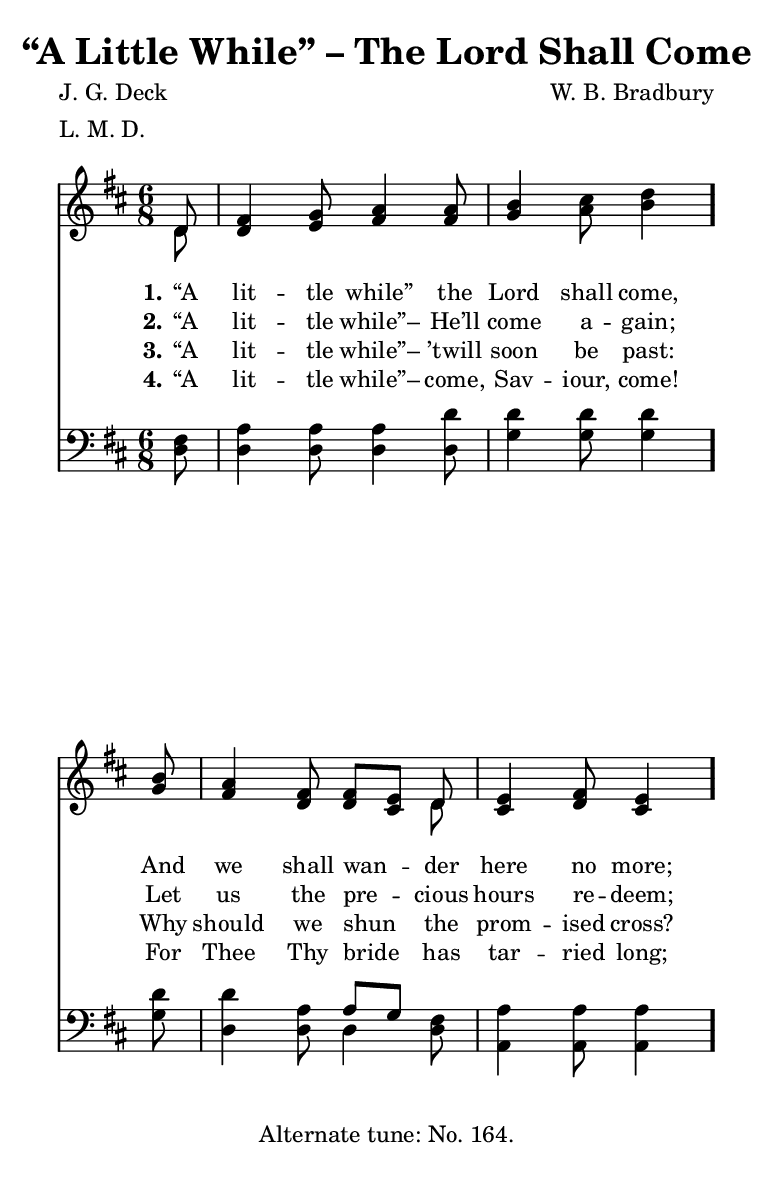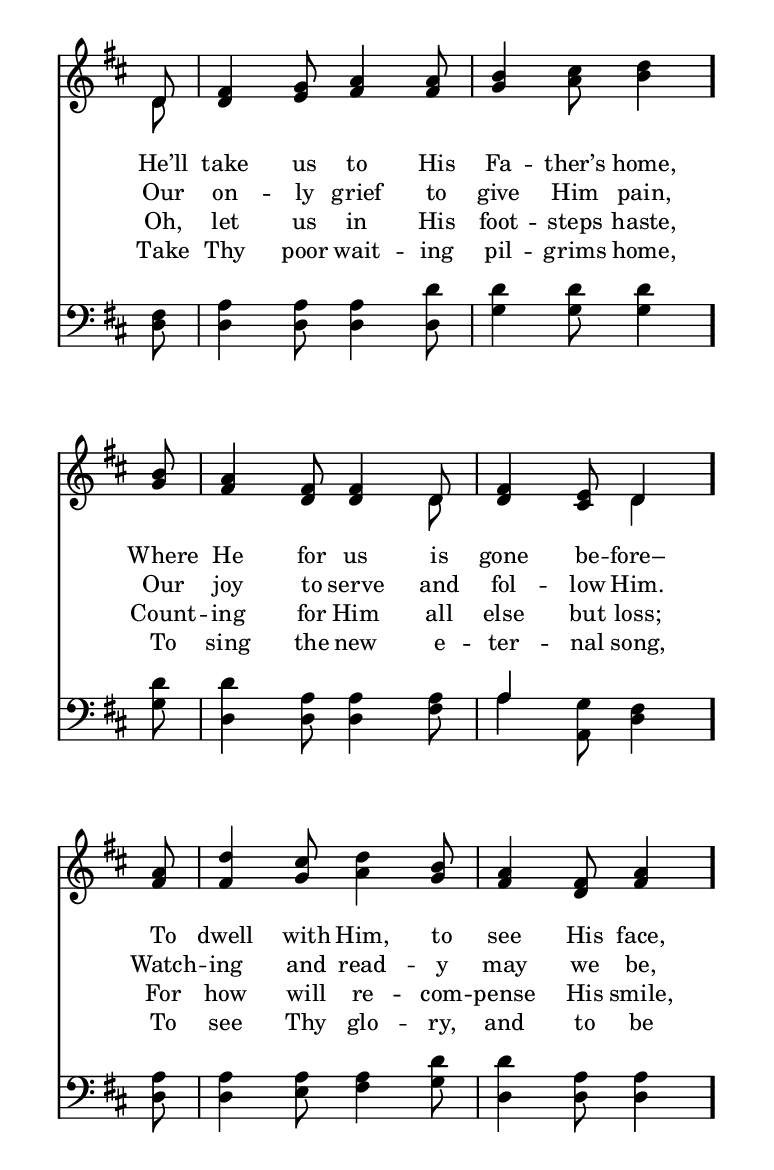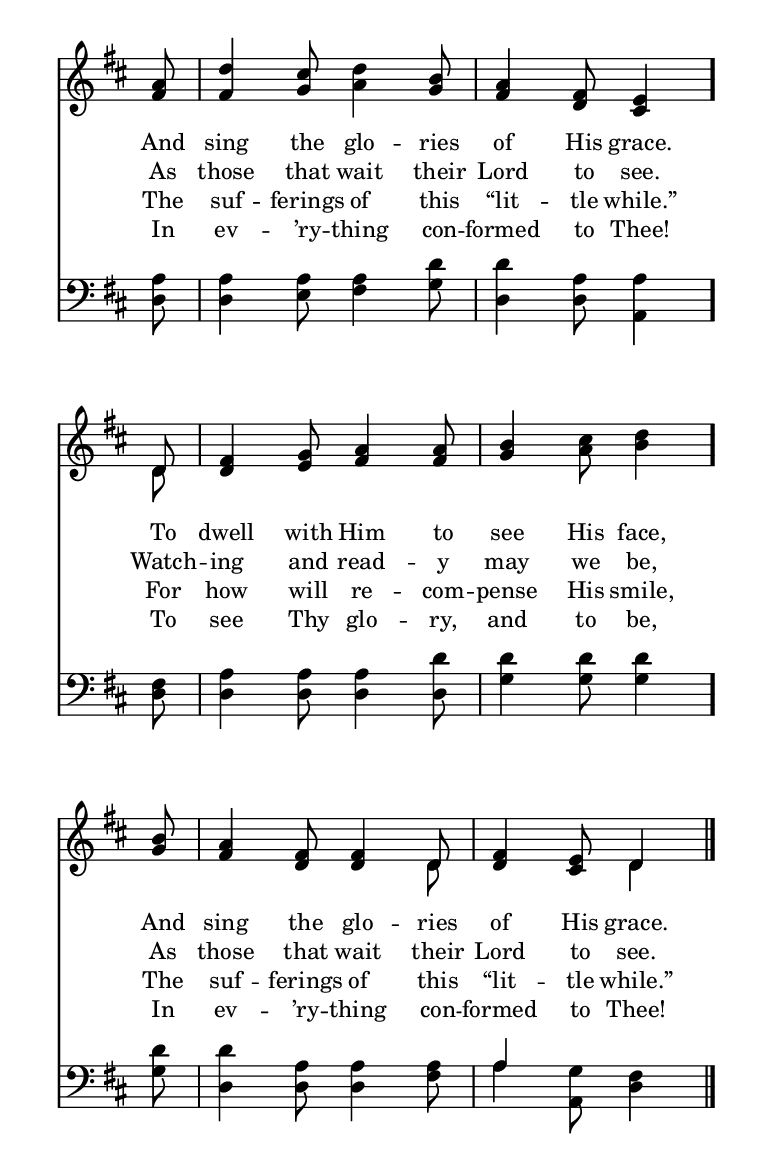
\include "common/global.ily"
\paper {
  \include "common/paper.ily"
  ragged-last-bottom = ##t
  page-count = #(cond (is-eogsized 2) (#t #f))
  system-count = #(cond (is-eogsized 5) (#t #f))
  oddFooterMarkup = \markup { \fill-line { \on-the-fly \first-page "Alternate tune: No. 164." } }
}

\header{
  hymnnumber = "144"
  title = "“A Little While” – The Lord Shall Come"
  tunename = "Sweet Hour of Prayer"
  meter = "L. M. D."
  poet = "J. G. Deck"
  composer = "W. B. Bradbury"
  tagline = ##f
}

% for fermata in MIDI
ta = { \tempo 4=60 }
tb = { \tempo 4=30 }

patternAA = { c8 c4 }
patternAB = { c8 | c4 c8 c8[ c8] c8 | c4 c8 c4 }

global = {
  \include "common/overrides.ily"
  \override Staff.TimeSignature.style = #'numbered
  \time 6/8
  \override Score.MetronomeMark.transparent = ##t % hide all fermata changes too
  \ta
  \key d \major
  \partial 8
  \autoBeamOff
}

notesSoprano = {
\global
\relative c' {

  \changePitch \patternAA { d | fis g a a | b cis d }
  \changePitch \patternAB { b | a fis fis e d | e fis e }
  \changePitch \patternAA { d | fis g a a | b cis d } % same as line 1
  \changePitch \patternAA { b | a fis fis d | fis e d }

  \changePitch \patternAA { a' | d cis d b | a fis a }
  \changePitch \patternAA { a  | d cis d b | a fis e }
  \changePitch \patternAA { d | fis g a a | b cis d } % same as lines 1,3
  \changePitch \patternAA { b | a fis fis d | fis e d } % same as line 4

  \bar "|."

}
}

notesAlto = {
\global
\relative e' {

  \changePitch \patternAA { d | d e fis fis | g a b }
  \changePitch \patternAB { g | fis d d cis d | cis d cis }
  \changePitch \patternAA { d | d e fis fis | g a b }
  \changePitch \patternAA { g | fis d d d | d cis d }

  \changePitch \patternAA { fis | fis g a g | fis d fis }
  \changePitch \patternAA { fis | fis g a g | fis d cis }
  \changePitch \patternAA { d | d e fis fis | g a b }
  \changePitch \patternAA { g | fis d d d | d cis d }

}
}

notesTenor = {
\global
\relative a {

  \changePitch \patternAA { fis | a a a d | d d d }
  \changePitch \patternAB { d | d a a g fis | a a a }
  \changePitch \patternAA { fis | a a a d | d d d }
  \changePitch \patternAA { d | d a a a | a g fis }

  \changePitch \patternAA { a | a a a d | d a a }
  \changePitch \patternAA { a | a a a d | d a a }
  \changePitch \patternAA { fis | a a a d | d d d }
  \changePitch \patternAA { d | d a a a | a g fis }

}
}

notesBass = {
\global
\relative f {

  \changePitch \patternAA { d | d d d d | g g g }
  \changePitch \patternAA { g | d d d d | a a a }
  \changePitch \patternAA { d | d d d d | g g g }
  \changePitch \patternAA { g | d d d fis | a a, d }

  \changePitch \patternAA { d | d e fis g | d d d }
  \changePitch \patternAA { d | d e fis g | d d a }
  \changePitch \patternAA { d | d d d d | g g g }
  \changePitch \patternAA { g | d d d fis | a a, d }

}
}

wordsA = \lyricmode {
\set stanza = "1."

“A lit -- tle while” the Lord shall come, \bar "."
And we shall wan -- der here no more; \bar "."
He’ll take us to His Fa -- ther’s home, \bar "."
Where He for us is gone be -- fore– \bar "."
To dwell with Him, to see His face, \bar "."
And sing the glo -- ries of His grace. \bar "."
%{HIDE>%} To dwell with Him to see His face, \bar "." %{<HIDE%}
%{HIDE>%} And sing the glo -- ries of His grace. \bar "." %{<HIDE%}

}

wordsB = \lyricmode {
\set stanza = "2."

“A lit -- tle while”– He’ll come a -- gain;
Let us the pre -- cious hours re -- deem;
Our on -- ly grief to give Him pain,
Our joy to serve and fol -- low Him.
Watch -- ing and read -- y may we be,
As those that wait their Lord to see.
%{HIDE>%} Watch -- ing and read -- y may we be, %{<HIDE%}
%{HIDE>%} As those that wait their Lord to see. %{<HIDE%}

}

wordsC = \lyricmode {
\set stanza = "3."

“A lit -- tle while”– ’twill soon be past:
Why should we shun the prom -- ised cross?
Oh, let us in His foot -- steps haste,
Count -- ing for Him all else but loss;
For how will re -- com -- pense His smile,
The suf -- ferings of this “lit -- tle while.”
%{HIDE>%} For how will re -- com -- pense His smile, %{<HIDE%}
%{HIDE>%} The suf -- ferings of this “lit -- tle while.” %{<HIDE%}

}

wordsD = \lyricmode {
\set stanza = "4."

“A lit -- tle while”– come, Sav -- iour, come!
For Thee Thy bride has tar -- ried long;
Take Thy poor wait -- ing pil -- grims home,
To sing the new e -- ter -- nal song,
To see Thy glo -- ry, and to be
In ev -- ’ry -- thing con -- formed to Thee!
%{HIDE>%} To see Thy glo -- ry, and to be, %{<HIDE%}
%{HIDE>%} In ev -- ’ry -- thing con -- formed to Thee! %{<HIDE%}

}

\score {
  \context ChoirStaff <<
    \context Staff = upper <<
      \set Staff.autoBeaming = ##f
      \set ChoirStaff.systemStartDelimiter = #'SystemStartBar
      \set ChoirStaff.printPartCombineTexts = ##f
      \partcombine #'(2 . 9) \notesSoprano \notesAlto
      \context NullVoice = sopranos { \voiceOne << \notesSoprano >> }
      \context Lyrics = one   \lyricsto sopranos \wordsA
      \context Lyrics = two   \lyricsto sopranos \wordsB
      \context Lyrics = three \lyricsto sopranos \wordsC
      \context Lyrics = four  \lyricsto sopranos \wordsD
    >>
    \context Staff = men <<
      \set Staff.autoBeaming = ##f
      \clef bass
      \set ChoirStaff.printPartCombineTexts = ##f
      \partcombine #'(2 . 9) \notesTenor \notesBass
    >>
  >>
  \layout {
    \include "common/layout.ily"
  }
  \midi{
    \include "common/midi.ily"
  }
}

\version "2.19.49"  % necessary for upgrading to future LilyPond versions.

% vi:set et ts=2 sw=2 ai nocindent syntax=lilypond:
